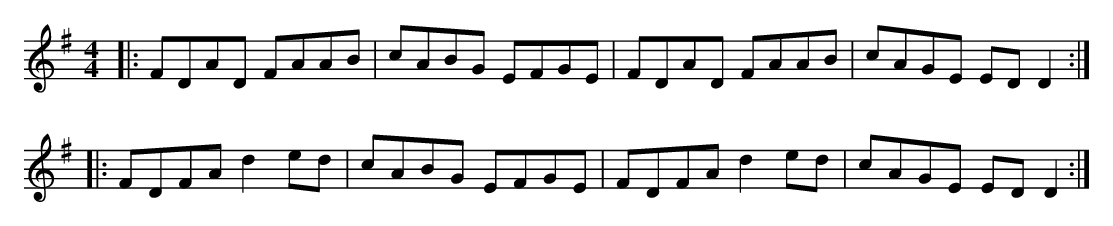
X:1
M:4/4
K:Dmix
|:FDAD FAAB|cABG EFGE|FDAD FAAB|cAGE ED D2:|
|:FDFA d2 ed|cABG EFGE|FDFA d2 ed|cAGE ED D2:|
